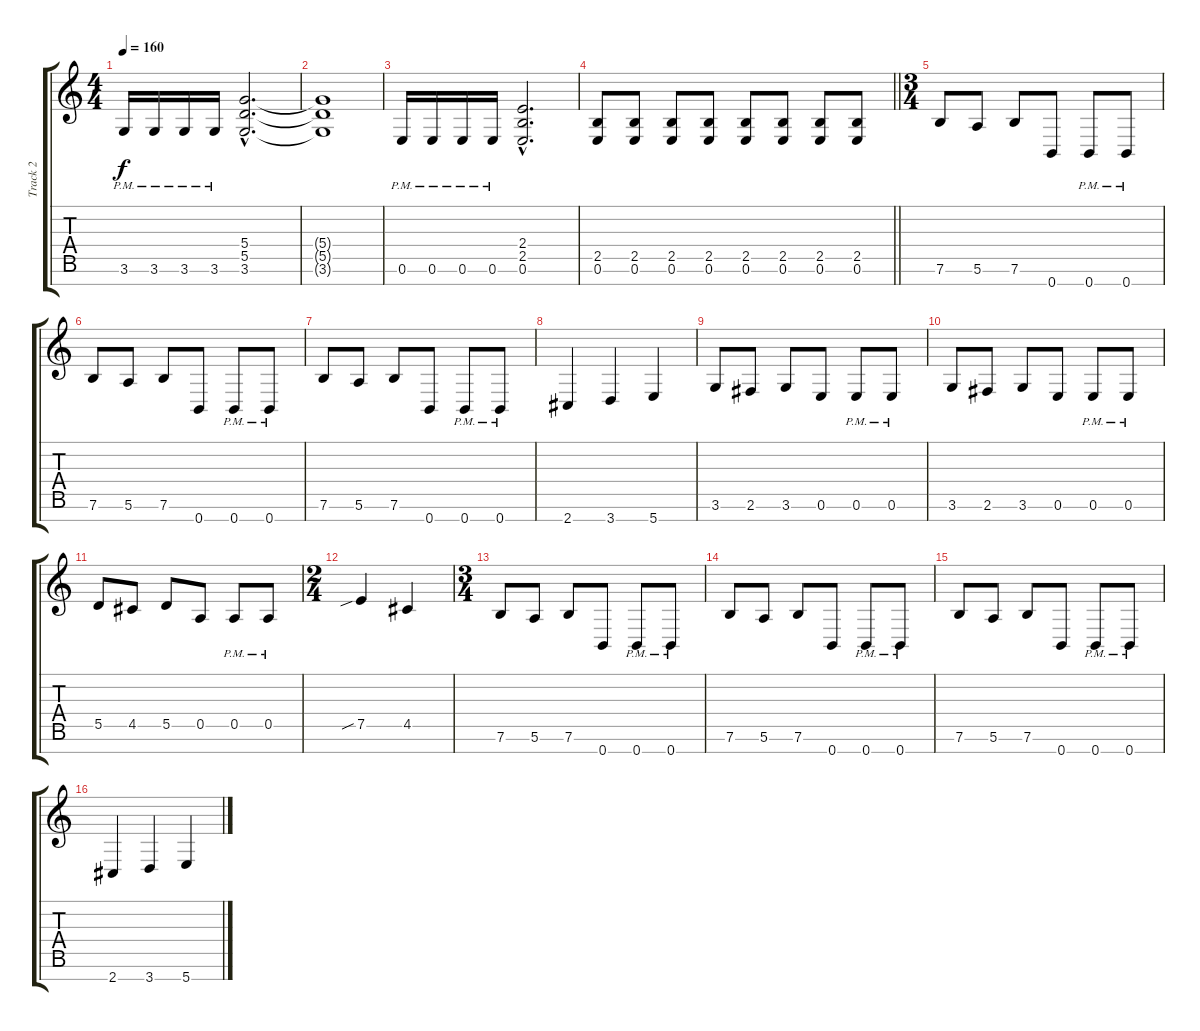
\track ("Track 2" "Track 2") {instrument distortionguitar}
\staff {score tabs}
\tuning (E4 B3 G3 D3 A2 E2 B1) {hide}
\ts (4 4)
\tempo 160
\clef g2
\ks c
3.6{pm}.16{dy f} 3.6{pm}.16 3.6{pm}.16 3.6{pm}.16 (5.4{hac} 5.5{hac} 3.6{hac}).2{d} |
(5.4{t} 5.5{t} 3.6{t}).1 |
0.6{pm}.16 0.6{pm}.16 0.6{pm}.16 0.6{pm}.16 (2.4{hac} 2.5{hac} 0.6{hac}).2{d} |
\barLineRight lightlight
(2.5 0.6).8 (2.5 0.6).8 (2.5 0.6).8 (2.5 0.6).8 (2.5 0.6).8 (2.5 0.6).8 (2.5 0.6).8 (2.5 0.6).8 |
\ts (3 4)
\section ("" "")
7.6.8 5.6.8 7.6.8 0.7.8 0.7{pm}.8 0.7{pm}.8 |
7.6.8 5.6.8 7.6.8 0.7.8 0.7{pm}.8 0.7{pm}.8 |
7.6.8 5.6.8 7.6.8 0.7.8 0.7{pm}.8 0.7{pm}.8 |
2.7.4 3.7.4 5.7.4 |
3.6.8 2.6.8 3.6.8 0.6.8 0.6{pm}.8 0.6{pm}.8 |
3.6.8 2.6.8 3.6.8 0.6.8 0.6{pm}.8 0.6{pm}.8 |
5.5.8 4.5.8 5.5.8 0.5.8 0.5{pm}.8 0.5{pm}.8 |
\ts (2 4)
7.5{sib}.4 4.5.4 |
\ts (3 4)
7.6.8 5.6.8 7.6.8 0.7.8 0.7{pm}.8 0.7{pm}.8 |
7.6.8 5.6.8 7.6.8 0.7.8 0.7{pm}.8 0.7{pm}.8 |
7.6.8 5.6.8 7.6.8 0.7.8 0.7{pm}.8 0.7{pm}.8 |
2.7.4 3.7.4 5.7.4
